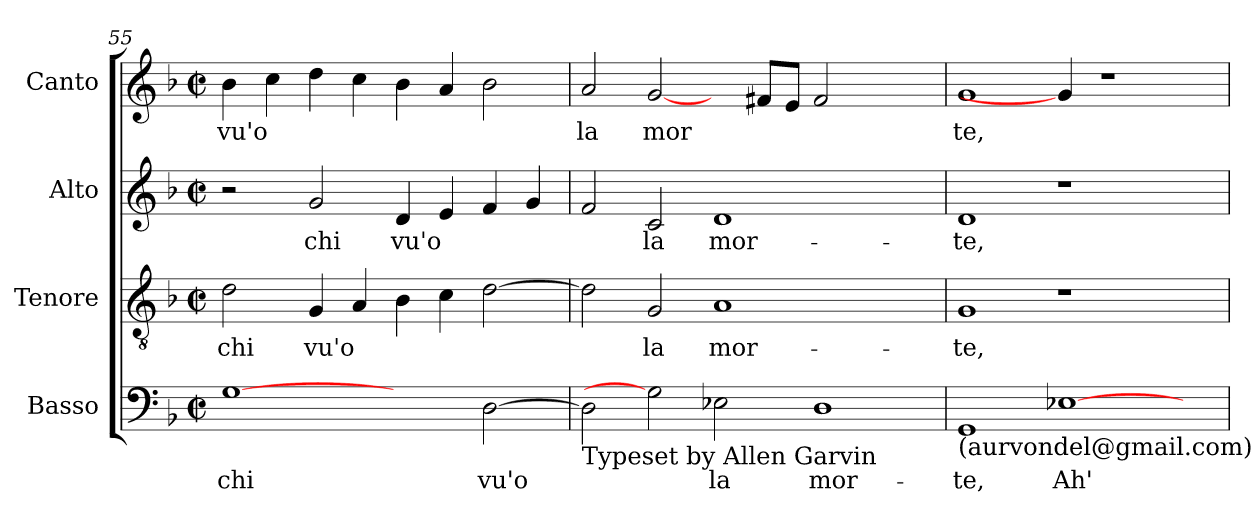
**kern	**text	**kern	**text	**kern	**text	**kern	**text
*part4	*part4	*part3	*part3	*part2	*part2	*part1	*part1
*staff4	*staff4	*staff3	*staff3	*staff2	*staff2	*staff1	*staff1
*I"Basso	*	*I"Tenore	*	*I"Alto	*	*I"Canto	*
*clefF4	*	*clefGv2	*	*clefG2	*	*clefG2	*
*k[b-]	*	*k[b-]	*	*k[b-]	*	*k[b-]	*
*F:	*	*F:	*	*F:	*	*F:	*
*M2/2	*	*M2/2	*	*M2/2	*	*M2/2	*
*met(c|)	*	*met(c|)	*	*met(c|)	*	*met(c|)	*
=55	=55	=55	=55	=55	=55	=55	=55
!	!LO:LY:b:cj	!	!LO:LY:b:cj	!	!	!	!LO:LY:b:cj
[1G	chi	2d\	chi	2r	.	4b-\	vu'o
!	!	!	!	!	!	!	!LO:LY:b:cj
.	.	.	.	.	.	4cc\	.
!	!	!	!LO:LY:b:cj	!	!LO:LY:b:cj	!	!LO:LY:b:cj
.	.	4G/	vu'o	2g/	chi	4dd\	.
!	!	!	!LO:LY:b:cj	!	!	!	!LO:LY:b:cj
.	.	4A/	.	.	.	4cc\	.
!	!	!	!LO:LY:b:cj	!	!LO:LY:b:cj	!	!LO:LY:b:cj
2ryy	.	4B-\	.	4d/	vu'o	4b-\	.
!	!	!	!LO:LY:b:cj	!	!LO:LY:b:cj	!	!LO:LY:b:cj
.	.	4c\	.	4e/	.	4a/	.
!	!LO:LY:b:cj	!	!LO:LY:b:cj	!	!LO:LY:b:cj	!	!LO:LY:b:cj
[>2D\	vu'o	[>2d\	.	4f/	.	2b-\	.
!	!	!	!	!	!LO:LY:b:cj	!	!
.	.	.	.	4g/	.	.	.
=56	=56	=56	=56	=56	=56	=56	=56
!LO:TX:b:t=Typeset by Allen Garvin	!	!	!	!	!	!	!
!	!LO:LY:b:cj	!	!LO:LY:b:cj	!	!LO:LY:b:cj	!	!LO:LY:b:cj
2D\]	.	2d\]	.	2f/	.	2a/	la
!	!	!	!LO:LY:b:cj	!	!LO:LY:b:cj	!	!LO:LY:b:cj
2G]	.	2G/	la	2c/	la	[2g/	mor-
!	!LO:LY:b:cj	!	!LO:LY:b:cj	!	!LO:LY:b:cj	!	!
2E-X\	la	1A	mor-	1d	mor-	4ryy	.
!	!	!	!	!	!	!	!LO:LY:b:cj
.	.	.	.	.	.	8f#X/L	--
!	!	!	!	!	!	!	!LO:LY:b:cj
.	.	.	.	.	.	8e/J	--
!	!LO:LY:b:cj	!	!	!	!	!	!LO:LY:b:cj
1D	mor-	.	.	.	.	2f#/	--
.	.	2ryy	.	2ryy	.	2ryy	.
=57	=57	=57	=57	=57	=57	=57	=57
!LO:TX:b:t=(aurvondel@gmail.com)	!	!	!	!	!	!	!
!	!LO:LY:b:cj	!	!LO:LY:b:cj	!	!LO:LY:b:cj	!	!LO:LY:b:cj
1GG	-te,	1G	-te,	1d	-te,	1g	-te,
!	!LO:LY:b:cj	!	!	!	!	!	!
[>1E-X	Ah'	1r	.	1r	.	4g/]	.
.	.	.	.	.	.	1r	.
4ryy	.	4ryy	.	4ryy	.	.	.
=	=	=	=	=	=	=	=
*-	*-	*-	*-	*-	*-	*-	*-
